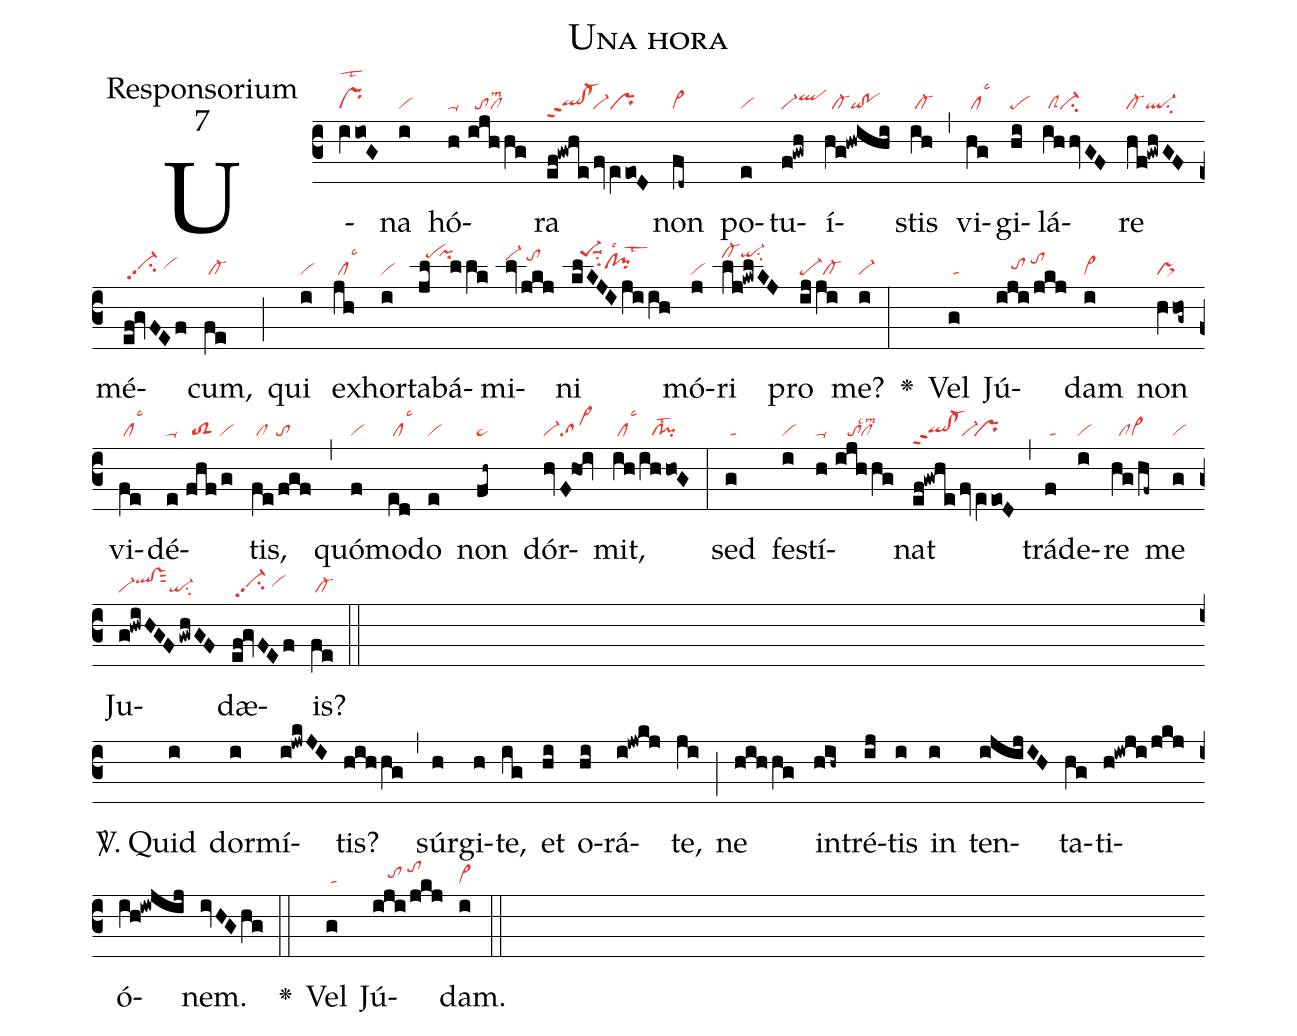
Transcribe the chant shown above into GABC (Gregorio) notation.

name:Una hora;
office-part:Responsorium;
mode:7;
nabc-lines: 1;
%%
(c3) U(iVio!G|prlst2)na(i|vi) hó(h//ijhhg|ta-////tocllsm2)ra(ef!gwhe/fveVeo!D|qlhg!cl-hgppt2``vi-pr) non(fd~|cl~) po(e|vi)tu(f!gwh|vi-qlhi)í(hg!hwihi|//cl-qi!po)stis(ih|/cl-) (,)
vi(hg|/cllsc3)gi(hi|pe)lá(ihhvGF|/clSci-)re(hf!gwhGF|cl-ql-su2) mé(ef!gvFEf|/vi-hhpp2su2/vihh)cum,(fe|/cl-) (;)
qui(i|vi) ex(jh|/cllsc3)hor(i|vi)ta(jl|//pehl``pihl)bá(llk)mi(lvjkj|vi-hk/tohk)ni(klKJI/jiih|//pe-1hlsuu1su2clhh!pihhlsc1lst3) mó(j|vi)ri(lj!kwlKJ|cl-hlqi-hlsu2) pro(ijji|pe-cl-) me?(i|vi-) (:)

<v>\greheightstar</v>() Vel(g|/ta) Jú(iji/jkj|////tohh/tohj)dam(i|vi>) non(hVhog~|pr>) vi(fe|/cllsc3)dé(e//fhf/g|ta-///toS2/vi)tis,(fe/fgf|/cl//to) (,)
quó(f|vi)mo(ed|/cllsc3)do(e|vi) non(fh~|pe~) dór(hv/F!ho!iv|vi-sa>)mit,(ih/ihho!G|/cllsc3///cl!pilst2) (:)
sed(g|/ta) fe(i|vi)stí(h//ijhhg|ta-/////to`cllscm2)nat(ef!gwhe/fveVeo!D|qlhg!cl-hgppt2`vi-`pr) (,) trá(f|/ta)de(i|vi)re(hg/hf~|//clcl~) me(g|vi) Ju(g!hwiHGF/gwhGF|vi-qlhi!vshisut2qi-su2)d<sp>ae</sp>(ef!gvFEf|/vi-hhpp2su2/vihh)is?(fe|/cl-) (::Z)

<sp>V/</sp>. Quid(i) dor(i)mí(i!jwkJI)tis?(hihhg) (,) súr(h)gi(h)te,(ig) et(hi) o(hi)rá(i!jwkj)te,(ji) (;)
ne(hihhg) in(hih~)tré(ij)tis(i) in(i) ten(ijijIH)ta(hg)ti(h!iwji/jkj)ó(ih!iwjij)nem.(ivHGhg) (::)

<v>\greheightstar</v>() Vel(g|/ta) Jú(iji/jkj|////tohh/tohj)dam.(i|vi>) (::)
